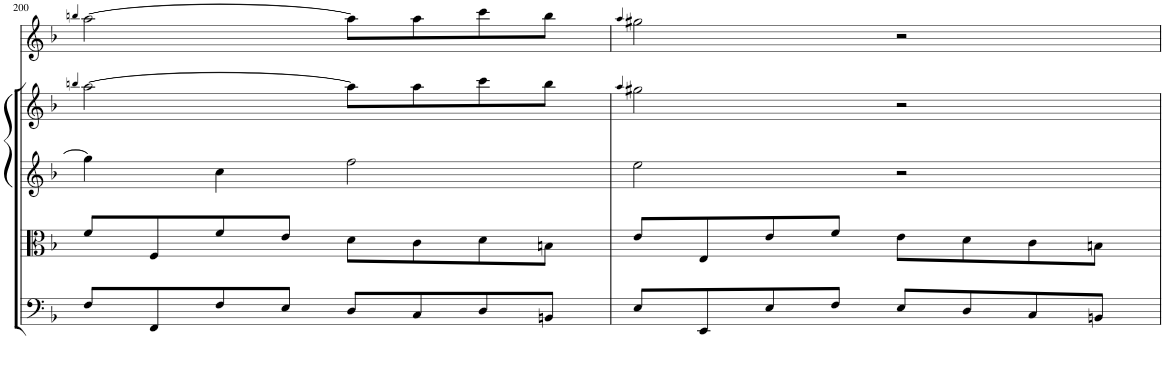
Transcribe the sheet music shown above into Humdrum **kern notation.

**kern	**kern	**kern	**kern	**kern
*part5	*part4	*part3	*part2	*part1
*staff5	*staff4	*staff3	*staff2	*staff1
*I"Basso	*I"Viola	*I"Violino 2	*I"Violino 1	*I"Traverso
*	*I'Vla	*I'Vln	*I'Vln	*
!!LO:PB:g=z
*clefF4	*clefC3	*clefG2	*clefG2	*clefG2
*k[b-]	*k[b-]	*k[b-]	*k[b-]	*k[b-]
*M2/2	*M2/2	*M2/2	*M2/2	*M2/2
*met(c|)	*met(c|)	*met(c|)	*met(c|)	*met(c|)
=200	=200	=200	=200	=200
.	.	.	4qbbn/	4qbbn/
8F/L	8f/L	4gg\]	[2aa\	[2aa\
8FF/	8F/	.	.	.
8F/	8f/	4cc\	.	.
8E/J	8e/J	.	.	.
8D/L	8d\L	2ff\	8aa\L]	8aa\L]
8C/	8c\	.	8aa\	8aa\
8D/	8d\	.	8ccc\	8ccc\
8BBn/J	8Bn\J	.	8bb\J	8bb\J
=201	=201	=201	=201	=201
.	.	.	4qaa/	4qaa/
8E/L	8e/L	2ee\	2gg#X\	2gg#X\
8EE/	8E/	.	.	.
8E/	8e/	.	.	.
8F/J	8f/J	.	.	.
8E/L	8e\L	2r	2r	2r
8D/	8d\	.	.	.
8C/	8c\	.	.	.
8BBn/J	8Bn\J	.	.	.
=	=	=	=	=
*-	*-	*-	*-	*-
